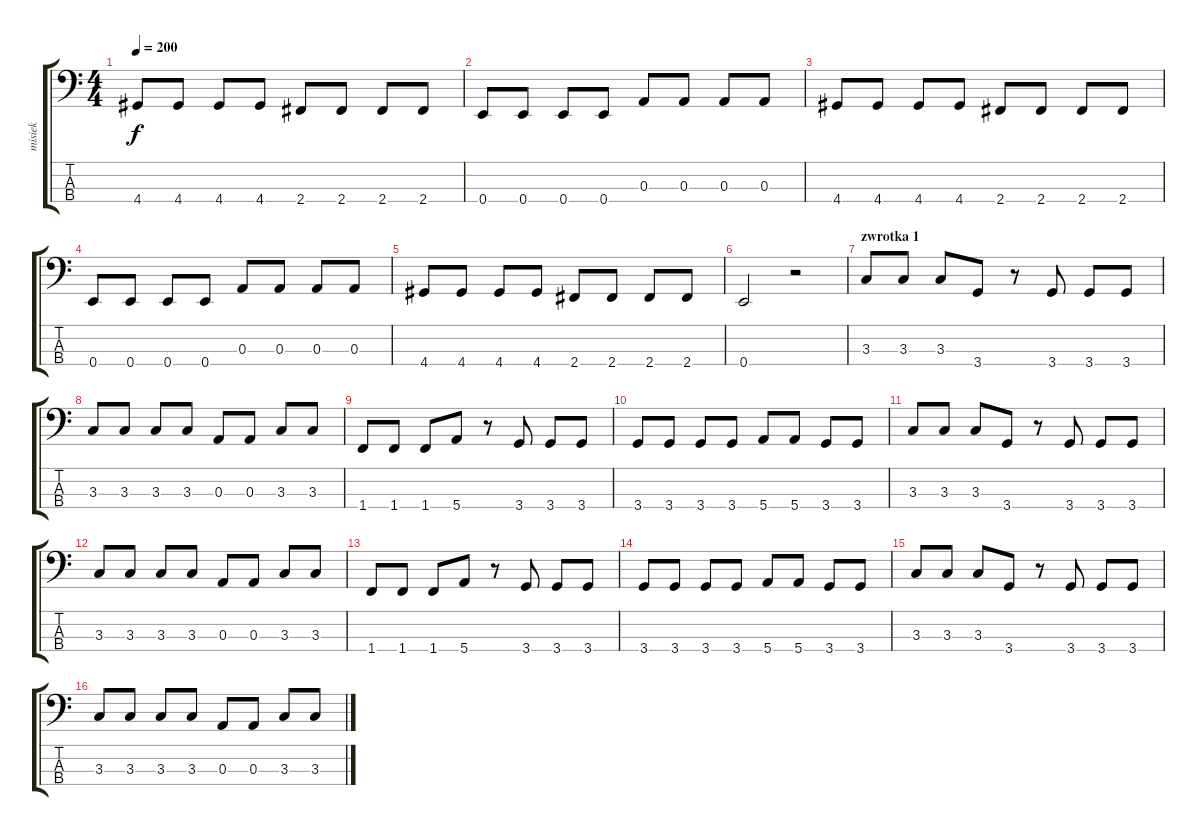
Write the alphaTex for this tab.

\track ("misiek" "misiek") {instrument electricbasspick}
\staff {score tabs}
\tuning (G2 D2 A1 E1) {hide}
\ts (4 4)
\tempo 200
\clef f4
\ks c
4.4.8{dy f} 4.4.8 4.4.8 4.4.8 2.4.8 2.4.8 2.4.8 2.4.8 |
0.4.8 0.4.8 0.4.8 0.4.8 0.3.8 0.3.8 0.3.8 0.3.8 |
4.4.8 4.4.8 4.4.8 4.4.8 2.4.8 2.4.8 2.4.8 2.4.8 |
0.4.8 0.4.8 0.4.8 0.4.8 0.3.8 0.3.8 0.3.8 0.3.8 |
4.4.8 4.4.8 4.4.8 4.4.8 2.4.8 2.4.8 2.4.8 2.4.8 |
0.4.2 r.2 |
\section ("" "zwrotka 1")
3.3.8 3.3.8 3.3.8 3.4.8 r.8 3.4.8 3.4.8 3.4.8 |
3.3.8 3.3.8 3.3.8 3.3.8 0.3.8 0.3.8 3.3.8 3.3.8 |
1.4.8 1.4.8 1.4.8 5.4.8 r.8 3.4.8 3.4.8 3.4.8 |
3.4.8 3.4.8 3.4.8 3.4.8 5.4.8 5.4.8 3.4.8 3.4.8 |
3.3.8 3.3.8 3.3.8 3.4.8 r.8 3.4.8 3.4.8 3.4.8 |
3.3.8 3.3.8 3.3.8 3.3.8 0.3.8 0.3.8 3.3.8 3.3.8 |
1.4.8 1.4.8 1.4.8 5.4.8 r.8 3.4.8 3.4.8 3.4.8 |
3.4.8 3.4.8 3.4.8 3.4.8 5.4.8 5.4.8 3.4.8 3.4.8 |
3.3.8 3.3.8 3.3.8 3.4.8 r.8 3.4.8 3.4.8 3.4.8 |
3.3.8 3.3.8 3.3.8 3.3.8 0.3.8 0.3.8 3.3.8 3.3.8
